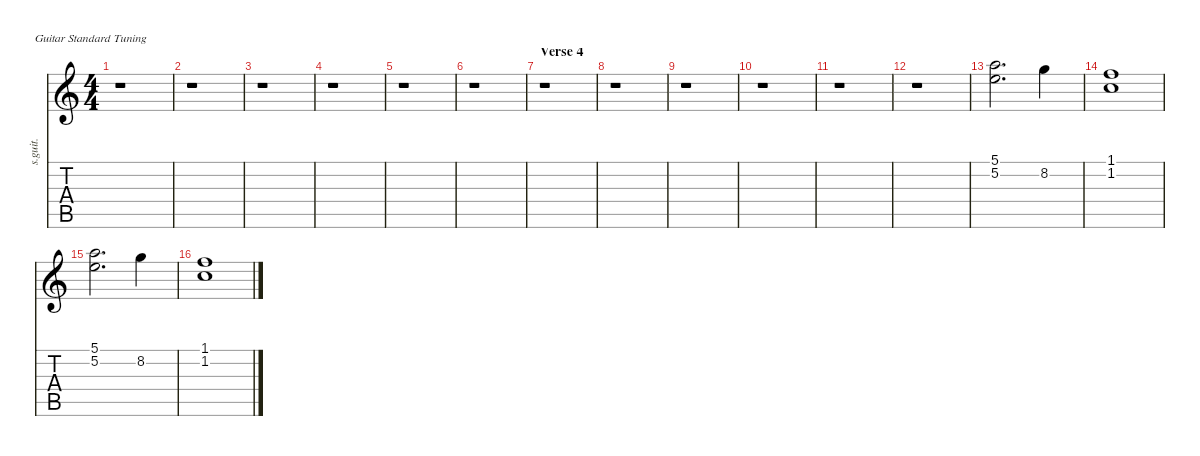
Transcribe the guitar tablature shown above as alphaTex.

\defaultSystemsLayout 4
\hideDynamics
\bracketExtendMode nobrackets
\track ("J. Frusciante (Backing Vocals)" "s.guit.") {instrument tenorsax}
\staff {score tabs}
\tuning (E4 B3 G3 D3 A2 E2)
\displaytranspose 12
\ts (4 4)
\tempo (96 hide)
\clef g2
\ks c
r.1{dy f} |
r.1 |
r.1 |
r.1 |
r.1 |
r.1 |
\section ("" "Verse 4")
r.1 |
r.1 |
r.1 |
r.1 |
r.1 |
r.1 |
(5.1 5.2).2{d lyrics (0 "") lyrics (1 "") lyrics (2 "") lyrics (3 "") lyrics (4 "")} 8.2.4{lyrics (0 "") lyrics (1 "") lyrics (2 "") lyrics (3 "") lyrics (4 "")} |
(1.1 1.2).1{lyrics (0 "") lyrics (1 "") lyrics (2 "") lyrics (3 "") lyrics (4 "")} |
(5.1 5.2).2{d lyrics (0 "") lyrics (1 "") lyrics (2 "") lyrics (3 "") lyrics (4 "")} 8.2.4{lyrics (0 "") lyrics (1 "") lyrics (2 "") lyrics (3 "") lyrics (4 "")} |
(1.1 1.2).1{lyrics (0 "") lyrics (1 "") lyrics (2 "") lyrics (3 "") lyrics (4 "")}
